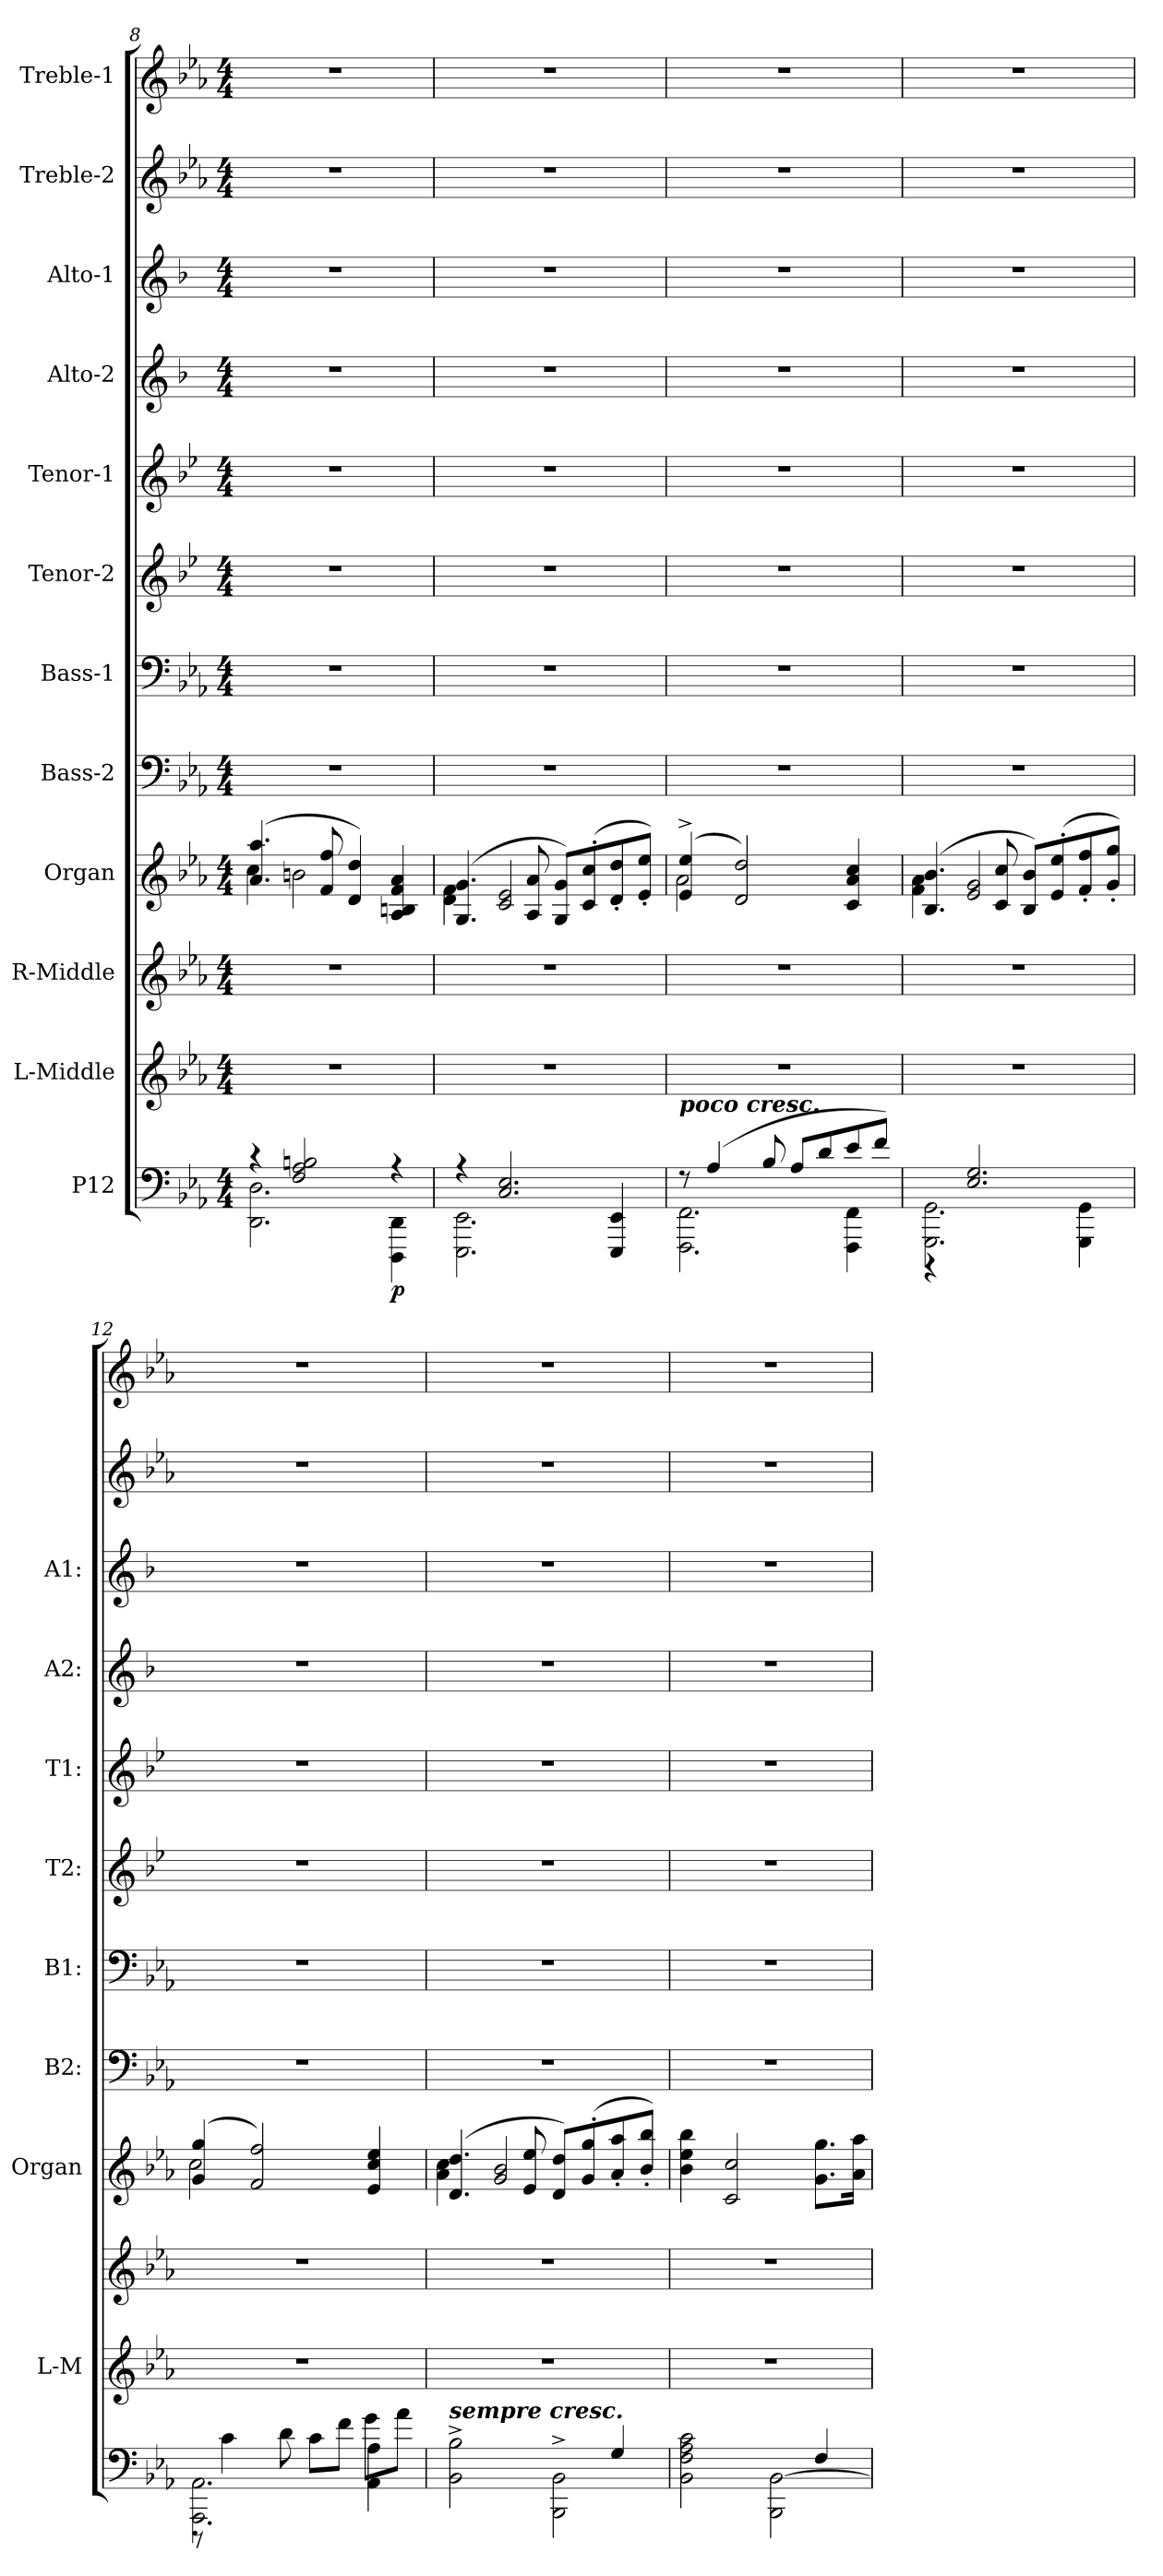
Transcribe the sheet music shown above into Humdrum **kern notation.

**kern	**dynam	**kern	**kern	**kern	**kern	**kern	**kern	**kern	**kern	**kern	**kern	**kern
*part12	*part12	*part11	*part10	*part9	*part8	*part7	*part6	*part5	*part4	*part3	*part2	*part1
*staff12	*staff12	*staff11	*staff10	*staff9	*staff8	*staff7	*staff6	*staff5	*staff4	*staff3	*staff2	*staff1
*I"P12	*	*I"L-Middle	*I"R-Middle	*I"Organ	*I"Bass-2	*I"Bass-1	*I"Tenor-2	*I"Tenor-1	*I"Alto-2	*I"Alto-1	*I"Treble-2	*I"Treble-1
*	*	*I'L-M	*	*I'Organ	*I'B2:	*I'B1:	*I'T2:	*I'T1:	*I'A2:	*I'A1:	*	*
*clefF4	*	*clefG2	*clefG2	*clefG2	*clefF4	*clefF4	*clefG2	*clefG2	*clefG2	*clefG2	*clefG2	*clefG2
*	*	*	*	*	*	*	*ITrd4c7	*ITrd4c7	*ITrd1c2	*ITrd1c2	*ITrd-7c-12	*ITrd-7c-12
*k[b-e-a-]	*	*k[b-e-a-]	*k[b-e-a-]	*k[b-e-a-]	*k[b-e-a-]	*k[b-e-a-]	*k[b-e-a-]	*k[b-e-a-]	*k[b-e-a-]	*k[b-e-a-]	*k[b-e-a-]	*k[b-e-a-]
*E-:	*	*E-:	*E-:	*E-:	*E-:	*E-:	*E-:	*E-:	*E-:	*E-:	*E-:	*E-:
*M4/4	*	*M4/4	*M4/4	*M4/4	*M4/4	*M4/4	*M4/4	*M4/4	*M4/4	*M4/4	*M4/4	*M4/4
=8	=8	=8	=8	=8	=8	=8	=8	=8	=8	=8	=8	=8
*^	*	*	*	*^	*	*	*	*	*	*	*	*
4r	2.DD\ 2.D\	.	1r	1r	(>4.a-/ 4.aa-/	4cc\	1r	1r	1r	1r	1r	1r	1r	1r
2F/ 2A-/ 2Bn/	.	.	.	.	.	2bn\	.	.	.	.	.	.	.	.
.	.	.	.	.	8f/ 8ff/	.	.	.	.	.	.	.	.	.
.	.	.	.	.	4d/ 4dd/)	.	.	.	.	.	.	.	.	.
!	!	!LO:DY:b	!	!	!	!	!	!	!	!	!	!	!	!
4r	4DDD\ 4DD\	p	.	.	4A-/ 4Bn/ 4f/ 4a-/	4ryy	.	.	.	.	.	.	.	.
=9	=9	=9	=9	=9	=9	=9	=9	=9	=9	=9	=9	=9	=9	=9
4r	2.EEE-\ 2.EE-\	.	1r	1r	(>4.G/ 4.g/	4d\ 4f\	1r	1r	1r	1r	1r	1r	1r	1r
2.C/ 2.E-/	.	.	.	.	.	2c/ 2e-/	.	.	.	.	.	.	.	.
.	.	.	.	.	8A-/ 8a-/	.	.	.	.	.	.	.	.	.
.	.	.	.	.	8G/ 8g/L)	.	.	.	.	.	.	.	.	.
.	.	.	.	.	(>8c/' 8cc/'	.	.	.	.	.	.	.	.	.
.	4EEE-/ 4EE-/	.	.	.	8d/' 8dd/'	4ryy	.	.	.	.	.	.	.	.
.	.	.	.	.	8e-/' 8ee-/'J)	.	.	.	.	.	.	.	.	.
=10	=10	=10	=10	=10	=10	=10	=10	=10	=10	=10	=10	=10	=10	=10
!LO:TX:a:Bi:t=poco cresc.	!	!	!	!	!	!	!	!	!	!	!	!	!	!
8r	2.FFF\ 2.FF\	.	1r	1r	(>4e-/^ 4ee-/^	2a-\	1r	1r	1r	1r	1r	1r	1r	1r
(>4A-/	.	.	.	.	.	.	.	.	.	.	.	.	.	.
.	.	.	.	.	2d/ 2dd/)	.	.	.	.	.	.	.	.	.
8B-/	.	.	.	.	.	.	.	.	.	.	.	.	.	.
8A-/L	.	.	.	.	.	2ryy	.	.	.	.	.	.	.	.
8d/	.	.	.	.	.	.	.	.	.	.	.	.	.	.
8e-/	4FFF\ 4FF\	.	.	.	4c/ 4a-/ 4cc/	.	.	.	.	.	.	.	.	.
8f/J)	.	.	.	.	.	.	.	.	.	.	.	.	.	.
!!LO:PB:g=z
=11	=11	=11	=11	=11	=11	=11	=11	=11	=11	=11	=11	=11	=11	=11
2.GGG\ 2.GG\	4r	.	1r	1r	(>4.B-/ 4.b-/	4f\ 4a-\	1r	1r	1r	1r	1r	1r	1r	1r
.	2.E-/ 2.G/	.	.	.	.	2e-/ 2g/	.	.	.	.	.	.	.	.
.	.	.	.	.	8c/ 8cc/	.	.	.	.	.	.	.	.	.
.	.	.	.	.	8B-/ 8b-/L)	.	.	.	.	.	.	.	.	.
.	.	.	.	.	(>8e-/' 8ee-/'	.	.	.	.	.	.	.	.	.
4GGG\ 4GG\	.	.	.	.	8f/' 8ff/'	4ryy	.	.	.	.	.	.	.	.
.	.	.	.	.	8g/' 8gg/'J)	.	.	.	.	.	.	.	.	.
=12	=12	=12	=12	=12	=12	=12	=12	=12	=12	=12	=12	=12	=12	=12
2.AAA-\ 2.AA-\	8r	.	1r	1r	(>4g/ 4gg/	2cc\	1r	1r	1r	1r	1r	1r	1r	1r
.	4c\	.	.	.	.	.	.	.	.	.	.	.	.	.
.	.	.	.	.	2f/ 2ff/)	.	.	.	.	.	.	.	.	.
.	8d\	.	.	.	.	.	.	.	.	.	.	.	.	.
.	8c\L	.	.	.	.	2ryy	.	.	.	.	.	.	.	.
.	8f\J	.	.	.	.	.	.	.	.	.	.	.	.	.
4AA-\ 4A-\	8g\L	.	.	.	4e-/ 4cc/ 4ee-/	.	.	.	.	.	.	.	.	.
.	8a-\J	.	.	.	.	.	.	.	.	.	.	.	.	.
=13	=13	=13	=13	=13	=13	=13	=13	=13	=13	=13	=13	=13	=13	=13
!LO:TX:a:Bi:t=sempre cresc.	!	!	!	!	!	!	!	!	!	!	!	!	!	!
2BB-\^ 2B-\^	2ryy	.	1r	1r	(>4.d/ 4.dd/	4a-\ 4cc\	1r	1r	1r	1r	1r	1r	1r	1r
.	.	.	.	.	.	2g/ 2b-/	.	.	.	.	.	.	.	.
.	.	.	.	.	8e-/ 8ee-/	.	.	.	.	.	.	.	.	.
2BBB-\^ 2BB-\^	4ryy	.	.	.	8d/ 8dd/L)	.	.	.	.	.	.	.	.	.
.	.	.	.	.	(>8g/' 8gg/'	.	.	.	.	.	.	.	.	.
.	4G/	.	.	.	8a-/' 8aa-/'	4ryy	.	.	.	.	.	.	.	.
.	.	.	.	.	8b-/' 8bb-/'J)	.	.	.	.	.	.	.	.	.
*	*	*	*	*	*v	*v	*	*	*	*	*	*	*	*
=14	=14	=14	=14	=14	=14	=14	=14	=14	=14	=14	=14	=14	=14
2BB-\ 2F\ 2A-\ 2c\	2ryy	.	1r	1r	4b-\ 4ee-\ 4bb-\	1r	1r	1r	1r	1r	1r	1r	1r
.	.	.	.	.	2c/ 2cc/	.	.	.	.	.	.	.	.
2BBB-\ [2BB-\	4ryy	.	.	.	.	.	.	.	.	.	.	.	.
.	4F/	.	.	.	8.g\ 8.gg\L	.	.	.	.	.	.	.	.
.	.	.	.	.	16a-\ 16aa-\Jk	.	.	.	.	.	.	.	.
*v	*v	*	*	*	*	*	*	*	*	*	*	*	*
=	=	=	=	=	=	=	=	=	=	=	=	=
*-	*-	*-	*-	*-	*-	*-	*-	*-	*-	*-	*-	*-
